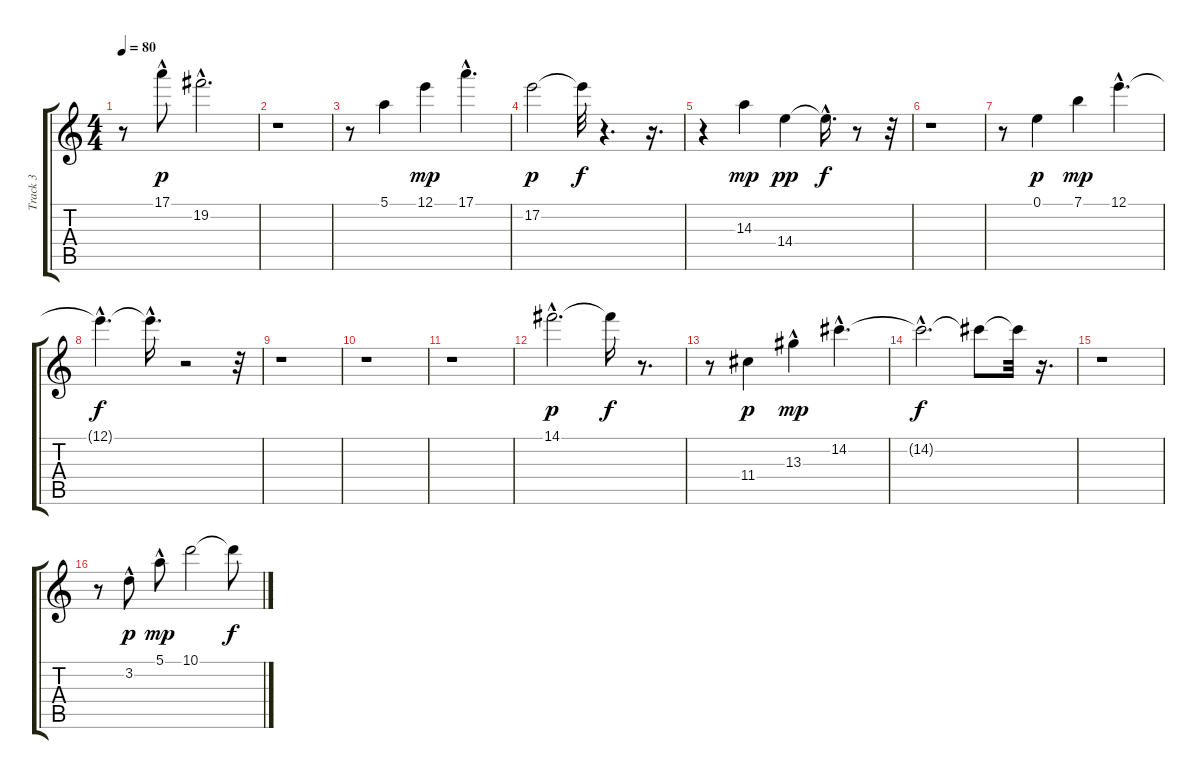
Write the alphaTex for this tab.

\track ("Track 3" "Track 3") {instrument acousticguitarnylon}
\staff {score tabs}
\tuning (E4 B3 G3 D3 A2 E2) {hide}
\ts (4 4)
\tempo 80
\clef g2
\ks c
r.8{dy mp} 17.1{hac}.8{dy p} 19.2{hac}.2{d} |
r.1 |
r.8 5.1.4 12.1.4{dy mp} 17.1{hac}.4{d} |
17.2.2{dy p} 17.2{t}.32{dy f} r.4{d} r.16{d} |
r.4 14.3.4{dy mp} 14.4.4{dy pp} 14.4{hac t}.16{d dy f} r.8 r.32 |
r.1 |
r.8 0.1.4{dy p} 7.1.4{dy mp} 12.1{hac}.4{d} |
12.1{hac t}.4{d dy f} 12.1{hac t}.16{d} r.2 r.32 |
r.1 |
r.1 |
r.1 |
14.1{hac}.2{d dy p} 14.1{t}.16{dy f} r.8{d} |
r.8 11.4.4{dy p} 13.3{hac}.4{dy mp} 14.2{hac}.4{d} |
14.2{hac t}.2{d dy f} 14.2{t}.8 14.2{t}.32 r.16{d} |
r.1 |
r.8 3.2{hac}.8{dy p} 5.1{hac}.8{dy mp} 10.1.2 10.1{t}.8{dy f}
